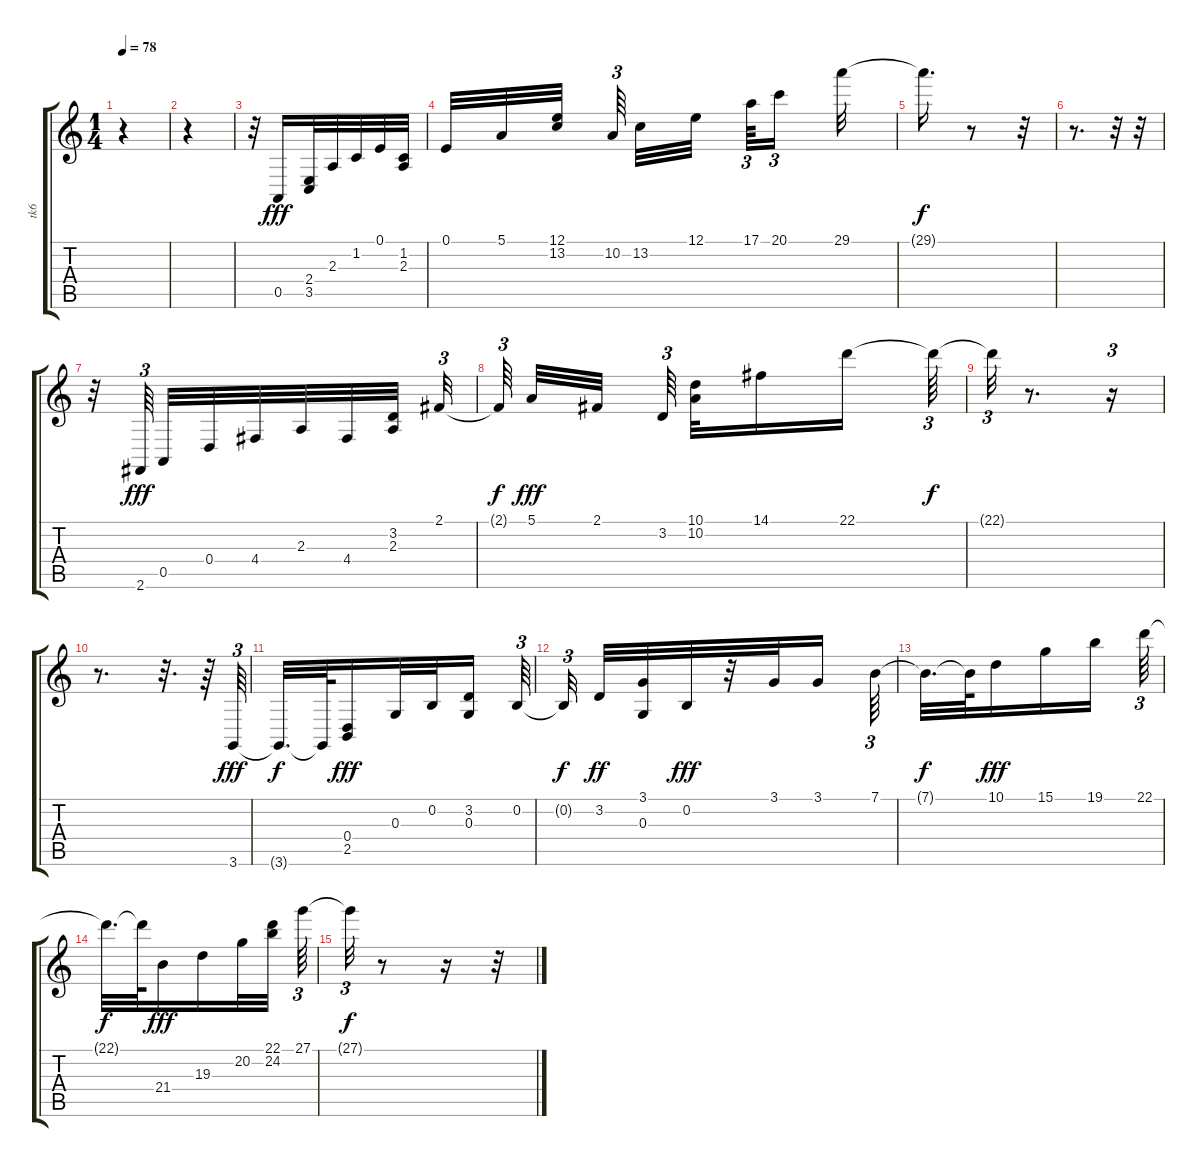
\track ("tk6" "tk6") {instrument orchestralharp}
\staff {score tabs}
\tuning (E4 B3 G3 D3 A2 E2) {hide}
\ts (1 4)
\tempo 78
\clef g2
\ks c
r.4{dy fff} |
r.4 |
r.32 0.5.16 (2.4 3.5).32 2.3.32 1.2.32 0.1.32 (1.2 2.3).32 |
0.1.32 5.1.32 (12.1 13.2).32{beam splitsecondary} 10.2.64{tu (3 2) beam splitsecondary} 13.2.32 12.1.32{beam splitsecondary} 17.1.64{tu (3 2)} 20.1.16{tu (3 2) beam splitsecondary} 29.1.32 |
29.1{t}.16{d dy f} r.8 r.32 |
r.8{d} r.32 r.32 |
r.32 2.6.64{tu (3 2) dy fff beam splitsecondary} 0.5.32 0.4.32 4.4.32 2.3.32 4.4.32 (3.2 2.3).32{beam splitsecondary} 2.1.32{tu (3 2)} |
2.1{t}.64{tu (3 2) dy f beam splitsecondary} 5.1.32{dy fff} 2.1.32{beam splitsecondary} 3.2.64{tu (3 2) beam splitsecondary} (10.1 10.2).32 14.1.16 22.1.16{beam splitsecondary} 22.1{t}.64{tu (3 2) dy f} |
22.1{t}.32{tu (3 2)} r.8{d} r.16{tu (3 2)} |
r.8{d} r.32{d} r.64 3.6.64{tu (3 2) dy fff} |
3.6{t}.32{d dy f} 3.6{t}.64 (0.4 2.5).16{dy fff} 0.3.32 0.2.32 (3.2 0.3).16 0.2.64{tu (3 2)} |
0.2{t}.32{tu (3 2) dy f beam splitsecondary} 3.2.32{dy ff} (3.1 0.3).32 0.2.32{dy fff} r.32 3.1.32 3.1.16{beam splitsecondary} 7.1.64{tu (3 2)} |
7.1{t}.32{d dy f} 7.1{t}.64 10.1.16{dy fff} 15.1.16 19.1.16 22.1.64{tu (3 2)} |
22.1{t}.32{d dy f} 22.1{t}.64 21.4.16{dy fff} 19.3.16 20.2.32 (22.1 24.2).32 27.1.64{tu (3 2)} |
27.1{t}.32{tu (3 2) dy f} r.8 r.16 r.32
